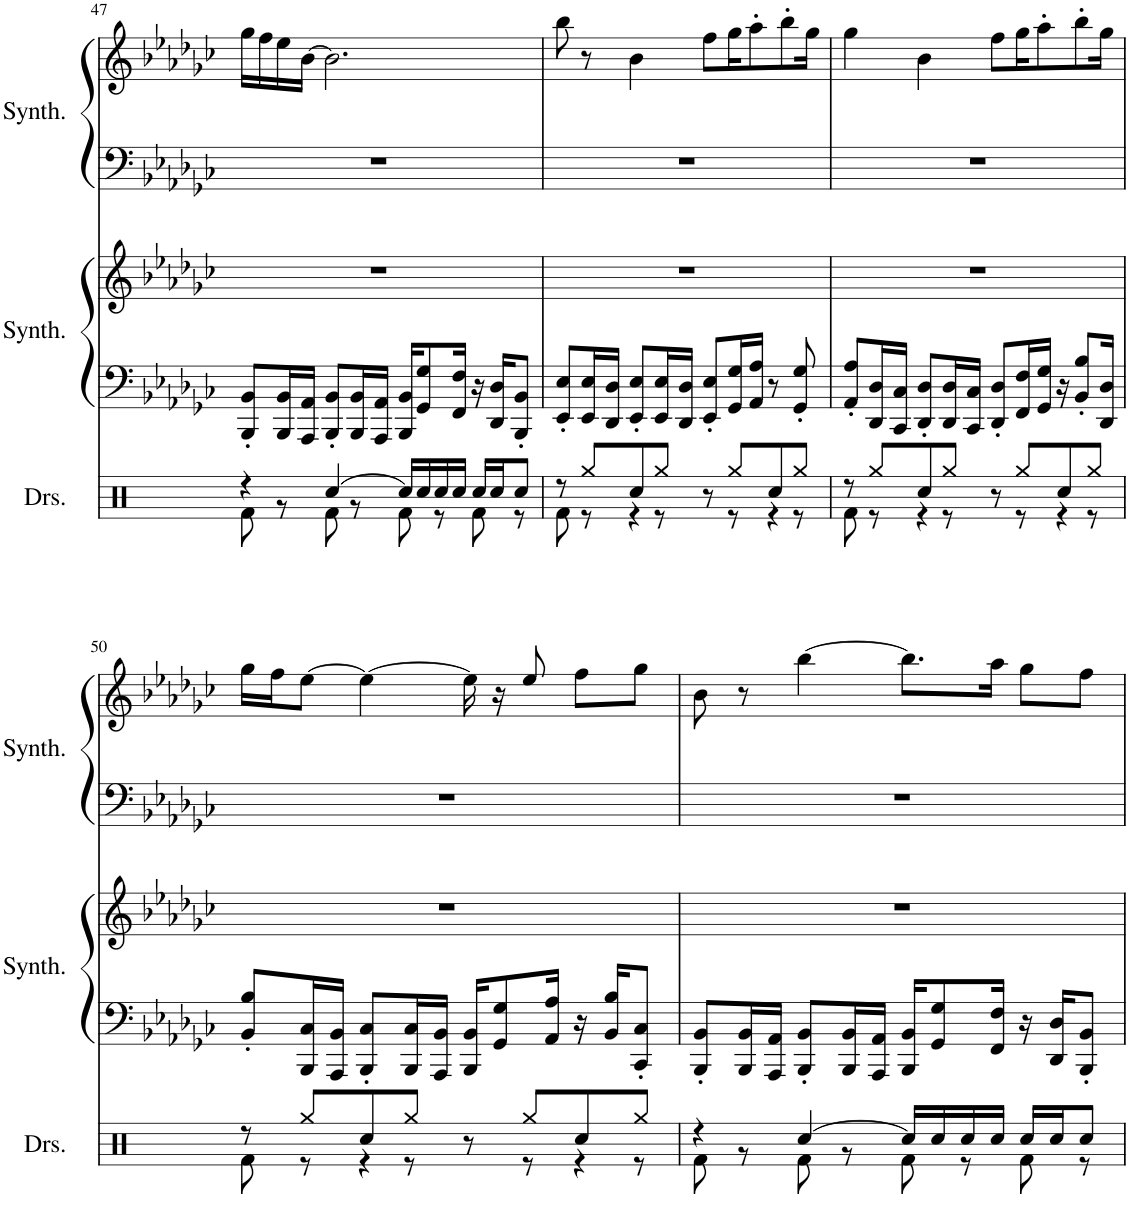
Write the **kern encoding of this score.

**kern	**kern	**kern	**kern	**kern
*part3	*part2	*part2	*part1	*part1
*staff5	*staff4	*staff3	*staff2	*staff1
*I"Drumset	*I"Keyboard Synthesizer	*	*I"Keyboard Synthesizer	*
*I'Drs.	*I'Synth.	*	*I'Synth.	*
!!LO:PB:g=z
*clefX	*clefF4	*clefG2	*clefF4	*clefG2
*k[]	*k[b-e-a-d-g-c-]	*k[b-e-a-d-g-c-]	*k[b-e-a-d-g-c-]	*k[b-e-a-d-g-c-]
*M4/4	*M4/4	*M4/4	*M4/4	*M4/4
=47	=47	=47	=47	=47
*^	*	*	*	*
4r	8Rf\	8BBB-/' 8BB-/'L	1r	1r	16gg-\LL
.	.	.	.	.	16ff\
.	8r	16BBB-/ 16BB-/L	.	.	16ee-\
.	.	16AAA-/ 16AA-/JJ	.	.	[16b-\JJ
[4Rcc/	8Rf\	8BBB-/' 8BB-/'L	.	.	2.b-\]
.	8r	16BBB-/ 16BB-/L	.	.	.
.	.	16AAA-/ 16AA-/JJ	.	.	.
16Rcc/LL]	8Rf\	16BBB-/ 16BB-/KL	.	.	.
16Rcc/	.	8GG-/ 8G-/	.	.	.
16Rcc/	8r	.	.	.	.
16Rcc/JJ	.	16FF/ 16F/Jk	.	.	.
16Rcc/LL	8Rf\	16r	.	.	.
16Rcc/J	.	16DD-/ 16D-/KL	.	.	.
8Rcc/J	8r	8BBB-/' 8BB-/'J	.	.	.
=48	=48	=48	=48	=48	=48
8r	8Rf\	8EE-/' 8E-/'L	1r	1r	8bb-\
8Rgg/L	8r	16EE-/ 16E-/L	.	.	8r
.	.	16DD-/ 16D-/JJ	.	.	.
8Rcc/	4r	8EE-/' 8E-/'L	.	.	4b-\
8Rgg/J	.	16EE-/ 16E-/L	.	.	.
.	.	16DD-/ 16D-/JJ	.	.	.
8r	8r	8EE-/' 8E-/'L	.	.	8ff\L
8Rgg/L	8r	16GG-/ 16G-/L	.	.	16gg-\K
.	.	16AA-/ 16A-/JJ	.	.	8aa-'\
8Rcc/	4r	8r	.	.	.
.	.	.	.	.	8bb-'\
8Rgg/J	.	8GG-/' 8G-/'	.	.	.
.	.	.	.	.	16gg-\Jk
8ryy	8r	8ryy	8ryy	8ryy	8ryy
=49	=49	=49	=49	=49	=49
8r	8Rf\	8AA-/' 8A-/'L	1r	1r	4gg-\
8Rgg/L	8r	16DD-/ 16D-/L	.	.	.
.	.	16CC-/ 16C-/JJ	.	.	.
8Rcc/	4r	8DD-/' 8D-/'L	.	.	4b-\
8Rgg/J	.	16DD-/ 16D-/L	.	.	.
.	.	16CC-/ 16C-/JJ	.	.	.
8r	8r	8DD-/' 8D-/'L	.	.	8ff\L
8Rgg/L	8r	16FF/ 16F/L	.	.	16gg-\K
.	.	16GG-/ 16G-/JJ	.	.	8aa-'\
8Rcc/	4r	16r	.	.	.
.	.	8BB-/' 8B-/'L	.	.	8bb-'\
8Rgg/J	.	.	.	.	.
.	.	16DD-/ 16D-/Jk	.	.	16gg-\Jk
8ryy	8r	8ryy	8ryy	8ryy	8ryy
!!LO:LB:g=z
=50	=50	=50	=50	=50	=50
8r	8Rf\	8BB-/' 8B-/'L	1r	1r	16gg-\LL
.	.	.	.	.	16ff\J
8Rgg/L	8r	16BBB-/ 16C-/L	.	.	[8ee-\J
.	.	16AAA-/ 16BB-/JJ	.	.	.
8Rcc/	4r	8BBB-/' 8C-/'L	.	.	4ee-\_
8Rgg/J	.	16BBB-/ 16C-/L	.	.	.
.	.	16AAA-/ 16BB-/JJ	.	.	.
8r	8r	16BBB-/ 16BB-/KL	.	.	16ee-\]
.	.	8GG-/ 8G-/	.	.	16r
8Rgg/L	8r	.	.	.	8ee-/
.	.	16AA-/ 16A-/Jk	.	.	.
8Rcc/	4r	16r	.	.	8ff\L
.	.	16BB-/ 16B-/KL	.	.	.
8Rgg/J	.	8CC-/' 8C-/'J	.	.	8gg-\J
8ryy	8r	8ryy	8ryy	8ryy	8ryy
=51	=51	=51	=51	=51	=51
4r	8Rf\	8BBB-/' 8BB-/'L	1r	1r	8b-\
.	8r	16BBB-/ 16BB-/L	.	.	8r
.	.	16AAA-/ 16AA-/JJ	.	.	.
[4Rcc/	8Rf\	8BBB-/' 8BB-/'L	.	.	[4bb-\
.	8r	16BBB-/ 16BB-/L	.	.	.
.	.	16AAA-/ 16AA-/JJ	.	.	.
16Rcc/LL]	8Rf\	16BBB-/ 16BB-/KL	.	.	8.bb-\L]
16Rcc/	.	8GG-/ 8G-/	.	.	.
16Rcc/	8r	.	.	.	.
16Rcc/JJ	.	16FF/ 16F/Jk	.	.	16aa-\Jk
16Rcc/LL	8Rf\	16r	.	.	8gg-\L
16Rcc/J	.	16DD-/ 16D-/KL	.	.	.
8Rcc/J	8r	8BBB-/' 8BB-/'J	.	.	8ff\J
*v	*v	*	*	*	*
=	=	=	=	=
*-	*-	*-	*-	*-
